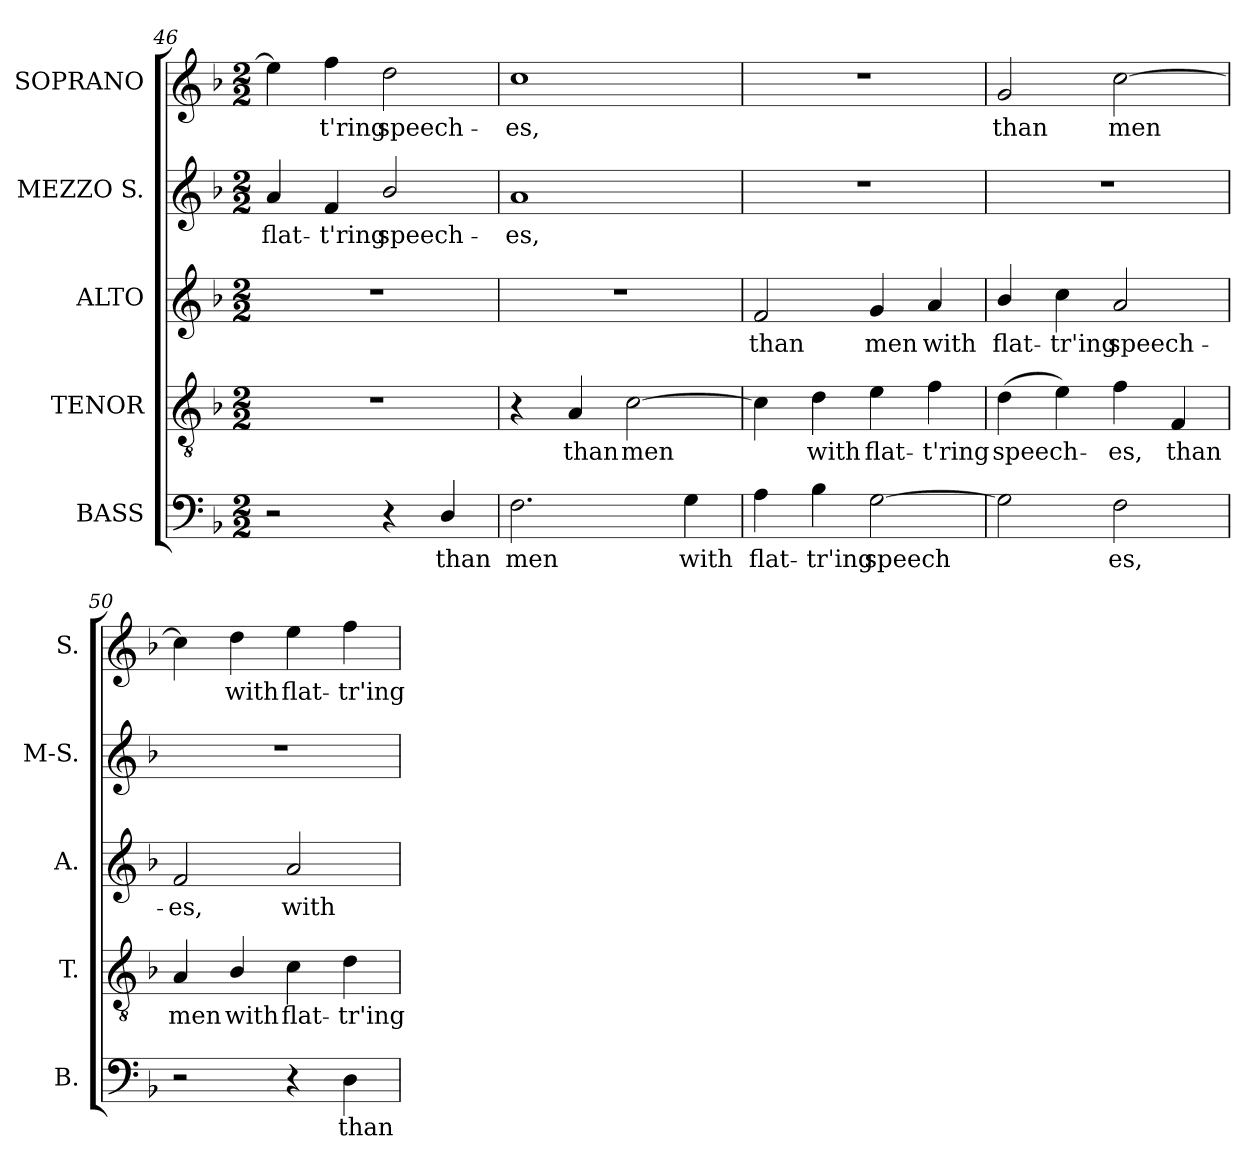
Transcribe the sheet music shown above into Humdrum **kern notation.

**kern	**text	**kern	**text	**kern	**text	**kern	**text	**kern	**text
*part5	*part5	*part4	*part4	*part3	*part3	*part2	*part2	*part1	*part1
*staff5	*staff5	*staff4	*staff4	*staff3	*staff3	*staff2	*staff2	*staff1	*staff1
*I"BASS	*	*I"TENOR	*	*I"ALTO	*	*I"MEZZO  S.	*	*I"SOPRANO	*
*I'B.	*	*I'T.	*	*I'A.	*	*I'M-S.	*	*I'S.	*
*clefF4	*	*clefGv2	*	*clefG2	*	*clefG2	*	*clefG2	*
*	*	*ITrd7c12	*	*	*	*	*	*	*
*k[b-]	*	*k[b-]	*	*k[b-]	*	*k[b-]	*	*k[b-]	*
*F:	*	*F:	*	*F:	*	*F:	*	*F:	*
*M2/2	*	*M2/2	*	*M2/2	*	*M2/2	*	*M2/2	*
=46	=46	=46	=46	=46	=46	=46	=46	=46	=46
!	!	!	!	!	!	!	!LO:LY:b:color=#000000	!	!
2r	.	1r	.	1r	.	4ai/	flat-	4eei\]	.
!	!	!	!	!	!	!	!LO:LY:b:color=#000000	!	!
!	!	!	!	!	!	!	!	!	!LO:LY:b:color=#000000
.	.	.	.	.	.	4fi/	-t'ring	4ffi\	-t'ring
!	!	!	!	!	!	!	!LO:LY:b:color=#000000	!	!
!	!	!	!	!	!	!	!	!	!LO:LY:b:color=#000000
4r	.	.	.	.	.	2b-i/	speech-	2ddi\	speech-
!	!LO:LY:b:color=#000000	!	!	!	!	!	!	!	!
4Di/	than	.	.	.	.	.	.	.	.
=47	=47	=47	=47	=47	=47	=47	=47	=47	=47
!	!LO:LY:b:color=#000000	!	!	!	!	!	!	!	!
!	!	!	!	!	!	!	!LO:LY:b:color=#000000	!	!
!	!	!	!	!	!	!	!	!	!LO:LY:b:color=#000000
2.Fi\	men	4r	.	1r	.	1ai	-es,	1cci	-es,
!	!	!	!LO:LY:b:color=#000000	!	!	!	!	!	!
.	.	4AAi/	than	.	.	.	.	.	.
!	!	!	!LO:LY:b:color=#000000	!	!	!	!	!	!
.	.	[2Ci\	men	.	.	.	.	.	.
!	!LO:LY:b:color=#000000	!	!	!	!	!	!	!	!
4Gi\	with	.	.	.	.	.	.	.	.
=48	=48	=48	=48	=48	=48	=48	=48	=48	=48
!	!LO:LY:b:color=#000000	!	!	!	!	!	!	!	!
!	!	!	!	!	!LO:LY:b:color=#000000	!	!	!	!
4Ai\	flat-	4Ci\]	.	2fi/	than	1r	.	1r	.
!	!LO:LY:b:color=#000000	!	!	!	!	!	!	!	!
!	!	!	!LO:LY:b:color=#000000	!	!	!	!	!	!
4B-i\	-tr'ing	4Di\	with	.	.	.	.	.	.
!	!LO:LY:b:color=#000000	!	!	!	!	!	!	!	!
!	!	!	!LO:LY:b:color=#000000	!	!	!	!	!	!
!	!	!	!	!	!LO:LY:b:color=#000000	!	!	!	!
[2Gi\	speech-	4Ei\	flat-	4gi/	men	.	.	.	.
!	!	!	!LO:LY:b:color=#000000	!	!	!	!	!	!
!	!	!	!	!	!LO:LY:b:color=#000000	!	!	!	!
.	.	4Fi\	-t'ring	4ai/	with	.	.	.	.
!!LO:PB:g=z
=49	=49	=49	=49	=49	=49	=49	=49	=49	=49
!	!LO:LY:b:color=#000000	!	!	!	!	!	!	!	!
!	!	!	!LO:LY:b:color=#000000	!	!	!	!	!	!
!	!	!	!	!	!LO:LY:b:color=#000000	!	!	!	!
!	!	!	!	!	!	!	!	!	!LO:LY:b:color=#000000
2Gi\]	--	(4Di\	speech-	4b-i/	flat-	1r	.	2gi/	than
!	!	!	!	!	!LO:LY:b:color=#000000	!	!	!	!
.	.	4Ei\)	.	4cci\	-tr'ing	.	.	.	.
!	!LO:LY:b:color=#000000	!	!	!	!	!	!	!	!
!	!	!	!LO:LY:b:color=#000000	!	!	!	!	!	!
!	!	!	!	!	!LO:LY:b:color=#000000	!	!	!	!
!	!	!	!	!	!	!	!	!	!LO:LY:b:color=#000000
2Fi\	- es,	4Fi\	-es,	2ai/	speech-	.	.	[2cci\	men
!	!	!	!LO:LY:b:color=#000000	!	!	!	!	!	!
.	.	4FFi/	than	.	.	.	.	.	.
=50	=50	=50	=50	=50	=50	=50	=50	=50	=50
!	!	!	!LO:LY:b:color=#000000	!	!	!	!	!	!
!	!	!	!	!	!LO:LY:b:color=#000000	!	!	!	!
2r	.	4AAi/	men	2fi/	-es,	1r	.	4cci\]	.
!	!	!	!LO:LY:b:color=#000000	!	!	!	!	!	!
!	!	!	!	!	!	!	!	!	!LO:LY:b:color=#000000
.	.	4BB-i/	with	.	.	.	.	4ddi\	with
!	!	!	!LO:LY:b:color=#000000	!	!	!	!	!	!
!	!	!	!	!	!LO:LY:b:color=#000000	!	!	!	!
!	!	!	!	!	!	!	!	!	!LO:LY:b:color=#000000
4r	.	4Ci\	flat-	2ai/	with	.	.	4eei\	flat-
!	!LO:LY:b:color=#000000	!	!	!	!	!	!	!	!
!	!	!	!LO:LY:b:color=#000000	!	!	!	!	!	!
!	!	!	!	!	!	!	!	!	!LO:LY:b:color=#000000
4Di\	than	4Di\	-tr'ing	.	.	.	.	4ffi\	-tr'ing
=	=	=	=	=	=	=	=	=	=
*-	*-	*-	*-	*-	*-	*-	*-	*-	*-
